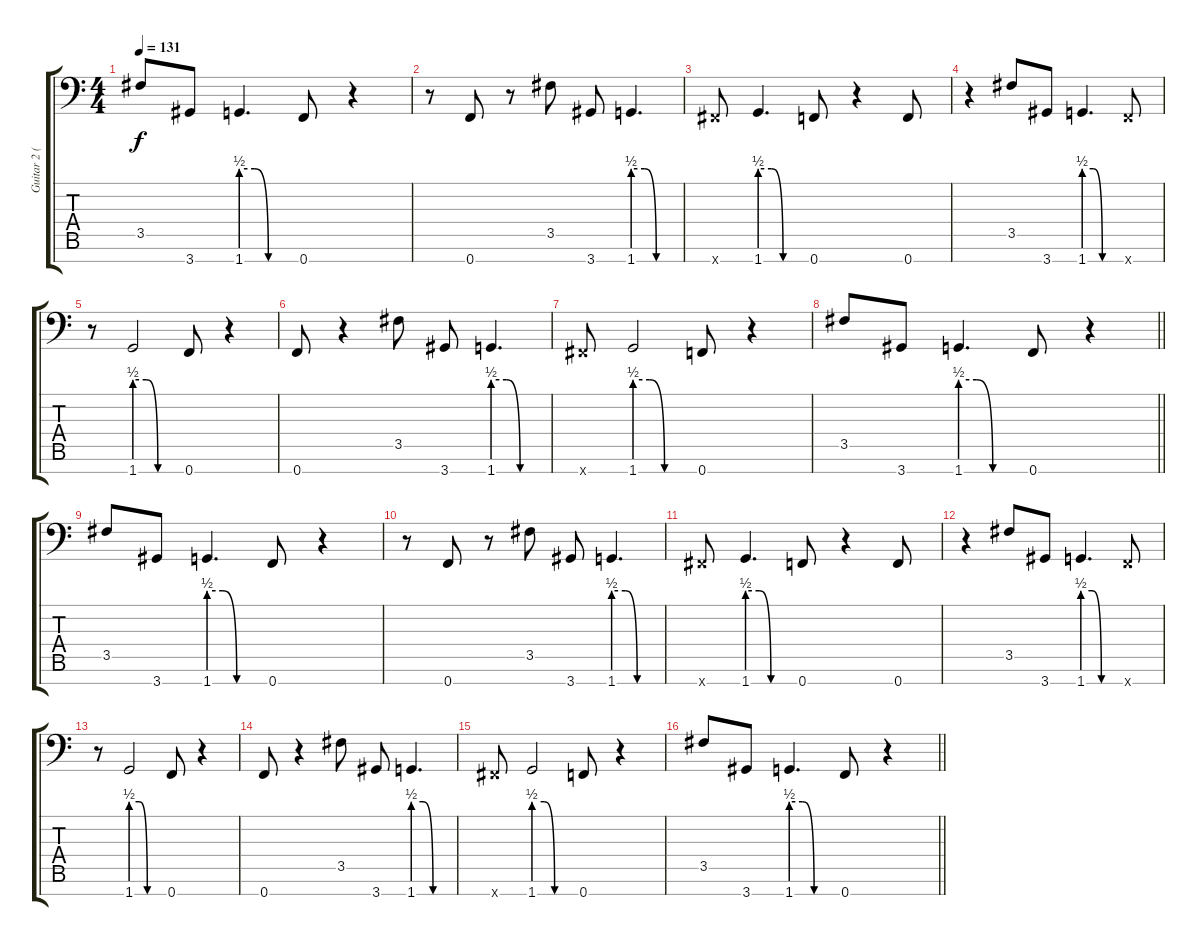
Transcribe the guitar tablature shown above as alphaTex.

\track ("Guitar 2 (Marten Hagstrom)" "Guitar 2 (") {instrument distortionguitar}
\staff {score tabs}
\tuning (Bb3 F3 Db3 Ab2 Eb2 Bb1 F1) {hide}
\ts (4 4)
\tempo 131
\clef f4
\ks c
3.5.8{dy f} 3.7.8 1.7{be (custom 0 2 15 2 30 0 60 0)}.4{d} 0.7.8 r.4 |
r.8 0.7.8 r.8 3.5.8 3.7.8 1.7{be (custom 0 2 15 2 30 0 60 0)}.4{d} |
1.7{x}.8 1.7{be (custom 0 2 15 2 30 0 60 0)}.4{d} 0.7.8 r.4 0.7.8 |
r.4 3.5.8 3.7.8 1.7{be (custom 0 2 15 2 30 0 60 0)}.4{d} 0.7{x}.8 |
r.8 1.7{be (custom 0 2 15 2 30 0 60 0)}.2 0.7.8 r.4 |
0.7.8 r.4 3.5.8 3.7.8 1.7{be (custom 0 2 15 2 30 0 60 0)}.4{d} |
1.7{x}.8 1.7{be (custom 0 2 15 2 30 0 60 0)}.2 0.7.8 r.4 |
\barLineRight lightlight
3.5.8 3.7.8 1.7{be (custom 0 2 15 2 30 0 60 0)}.4{d} 0.7.8 r.4 |
3.5.8 3.7.8 1.7{be (custom 0 2 15 2 30 0 60 0)}.4{d} 0.7.8 r.4 |
r.8 0.7.8 r.8 3.5.8 3.7.8 1.7{be (custom 0 2 15 2 30 0 60 0)}.4{d} |
1.7{x}.8 1.7{be (custom 0 2 15 2 30 0 60 0)}.4{d} 0.7.8 r.4 0.7.8 |
r.4 3.5.8 3.7.8 1.7{be (custom 0 2 15 2 30 0 60 0)}.4{d} 0.7{x}.8 |
r.8 1.7{be (custom 0 2 15 2 30 0 60 0)}.2 0.7.8 r.4 |
0.7.8 r.4 3.5.8 3.7.8 1.7{be (custom 0 2 15 2 30 0 60 0)}.4{d} |
1.7{x}.8 1.7{be (custom 0 2 15 2 30 0 60 0)}.2 0.7.8 r.4 |
\barLineRight lightlight
3.5.8 3.7.8 1.7{be (custom 0 2 15 2 30 0 60 0)}.4{d} 0.7.8 r.4
